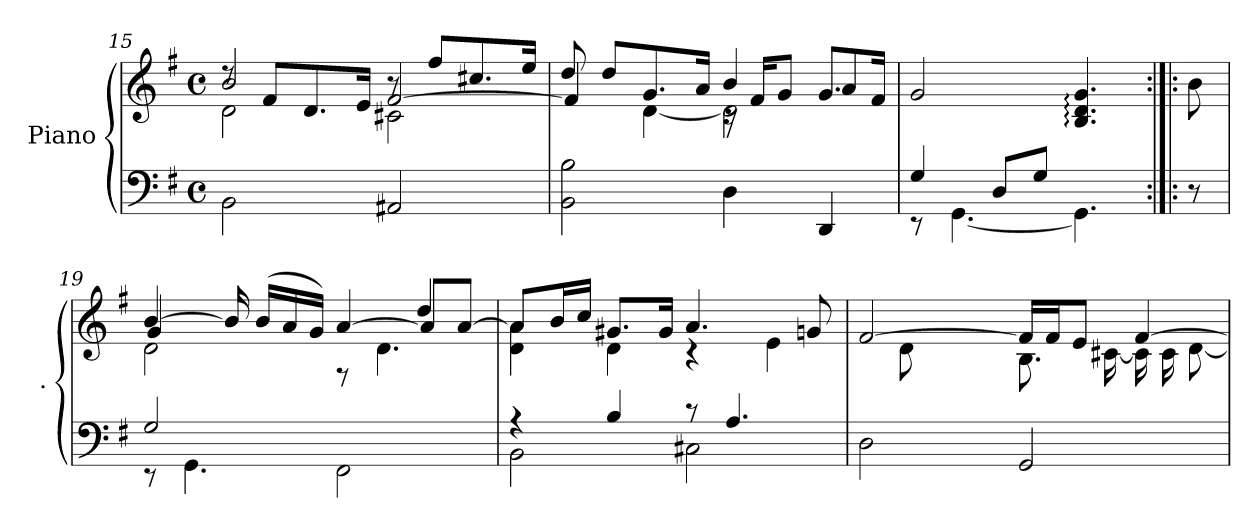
**kern	**kern
*part1	*part1
*staff2	*staff1
*I"Piano	*
*I'.	*
*clefF4	*clefG2
*k[f#]	*k[f#]
*M4/4	*M4/4
*met(c)	*met(c)
=15	=15
*	*^
*	*	*^
2BB\	2b/	8rdd	2d\
.	.	8f#/L	.
.	.	8.d/	.
.	.	16e/Jk	.
2AA#X/	8r	2c#X\	[2f#/
.	8ff#/L	.	.
.	8.cc#X/	.	.
.	16ee/Jk	.	.
=16	=16	=16	=16
2BB\ 2B\	8dd/	4f#/]	2ryy
.	8dd/L	.	.
.	8.g/	[4d\	.
.	16a/Jk	.	.
4D\	4b/	2d\]	16rc
.	.	.	16f#/KL
.	.	.	8g/J
4DD/	8.g/L	.	4a/
.	16f#/Jk	.	.
*	*v	*v	*v
=17	=17
*^	*
4G/	8r	2g/
.	[4.GG\	.
8D/L	.	.
8G/J	.	.
4.GG\]	4.ryy	4.B/: 4.d/: 4.g/:
*v	*v	*
=18:|!|:	=18:|!|:
8r	8b\
=19	=19
*^	*^
*	*	*	*^
2G/	8r	[4b/	2d\	4g/
.	4.GG\	.	.	.
.	.	16b/]	.	4ryy
.	.	(<16b/LL	.	.
.	.	16a/	.	.
.	.	16g/JJ)	.	.
2FF#\	2ryy	[4a/	8ryy	8rF
.	.	.	4.d\	8ryy
.	.	4dd/	.	8a/L]
.	.	.	.	[8a/J
*	*	*	*v	*v
=20	=20	=20	=20
4r	2BB\	8a/L]	4d\ 4a\
.	.	16b/L	.
.	.	16cc/JJ	.
4B/	.	8.g#X/L	4d\
.	.	16g#/Jk	.
8r	2C#X\	4.a/	4r
4.A/	.	.	.
.	.	.	4e\
.	.	8gn/	.
=21	=21	=21	=21
4ryy	2D\	[2f#/	8ryy
.	.	.	8d\L
8.F#/	.	.	4ryy
16A/Jk	.	.	.
2ryy	2GG/	16f#/LL]	8.B\L
.	.	16f#/J	.
.	.	8e/J	.
.	.	.	[16c#X\Jk
.	.	[4f#/	16c#\LL]
.	.	.	16c#\J
.	.	.	[8d\J
*v	*v	*	*
*	*v	*v
=	=
*-	*-
